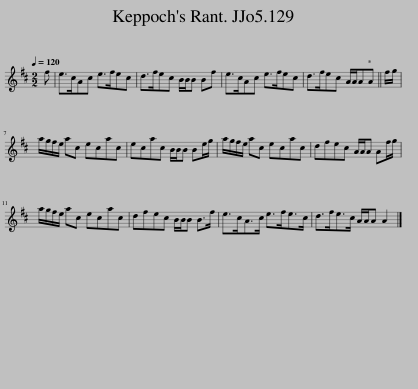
X:1
L:1/8
Q:1/4=120
M:2/2
I:linebreak $
K:D
V:1 treble
V:1
 f | e>cAc e>fec | d>fec B/B/B Bf | e>cAc e>fec | d>fec A/A/AA || %5
 f/g/ |$ a/g/f/e/ ac ecac | ecac B/B/B Be/g/ | a/g/f/e/ ac ecac | dfec A/A/A Af/g/ |$ %10
 a/g/f/e/ ac ecac | dfec B/B/B B>f | e>cA>c e>fe>c | d>fe>c A/A/A A2 |] %14
